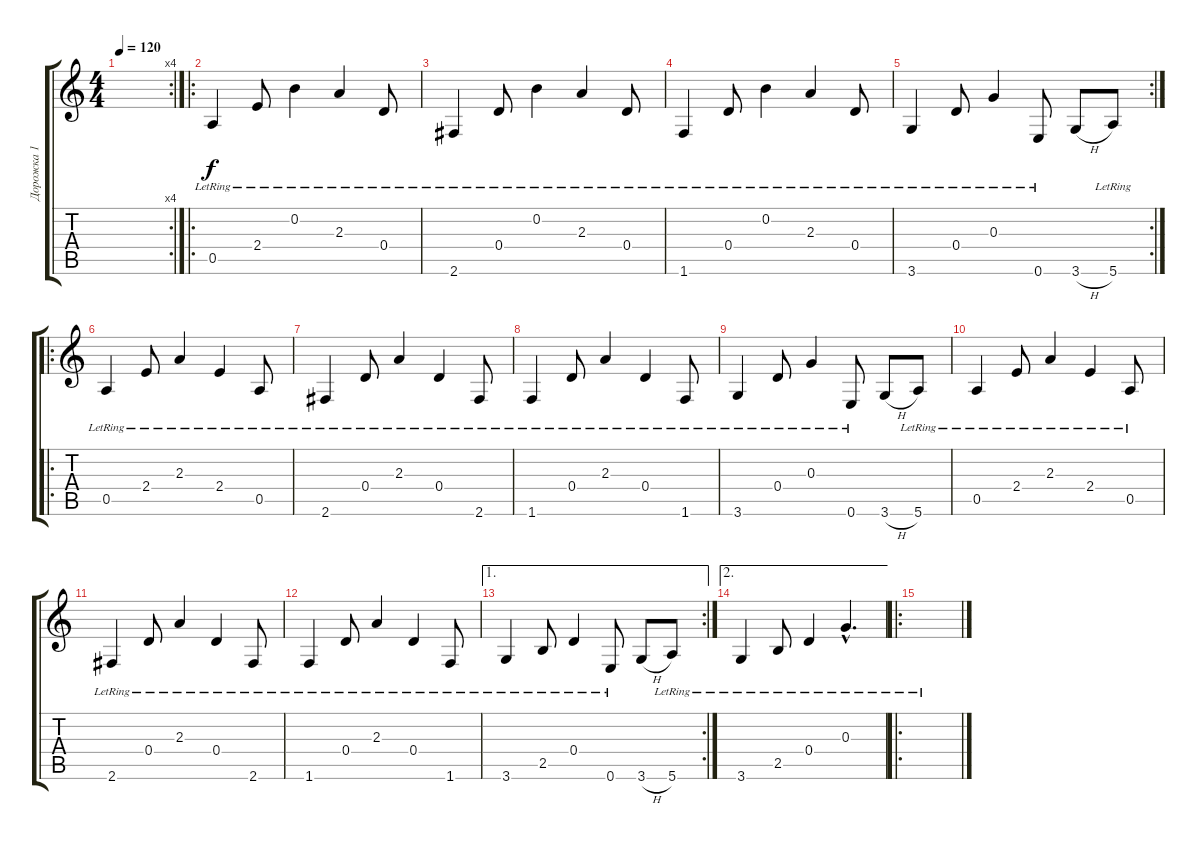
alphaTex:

\track ("Дорожка 1" "Дорожка 1") {instrument electricguitarmuted}
\staff {score tabs}
\tuning (E4 B3 G3 D3 A2 E2) {hide}
\rc 4
\ts (4 4)
\tempo 120
\clef g2
\ks c
|
\ro
0.5{lr}.4 2.4{lr}.8 0.2{lr}.4 2.3{lr}.4 0.4{lr}.8 |
2.6{lr}.4 0.4{lr}.8 0.2{lr}.4 2.3{lr}.4 0.4{lr}.8 |
1.6{lr}.4 0.4{lr}.8 0.2{lr}.4 2.3{lr}.4 0.4{lr}.8 |
\rc 2
3.6{lr}.4 0.4{lr}.8 0.3{lr}.4 0.6{lr}.8 3.6{h}.8 5.6{lr}.8 |
\ro
0.5{lr}.4 2.4{lr}.8 2.3{lr}.4 2.4{lr}.4 0.5{lr}.8 |
2.6{lr}.4 0.4{lr}.8 2.3{lr}.4 0.4{lr}.4 2.6{lr}.8 |
1.6{lr}.4 0.4{lr}.8 2.3{lr}.4 0.4{lr}.4 1.6{lr}.8 |
3.6{lr}.4 0.4{lr}.8 0.3{lr}.4 0.6{lr}.8 3.6{h}.8 5.6{lr}.8 |
0.5{lr}.4 2.4{lr}.8 2.3{lr}.4 2.4{lr}.4 0.5{lr}.8 |
2.6{lr}.4 0.4{lr}.8 2.3{lr}.4 0.4{lr}.4 2.6{lr}.8 |
1.6{lr}.4 0.4{lr}.8 2.3{lr}.4 0.4{lr}.4 1.6{lr}.8 |
\ae 1
\rc 2
3.6{lr}.4 2.5{lr}.8 0.4{lr}.4 0.6{lr}.8 3.6{h}.8 5.6{lr}.8 |
\ae 2
3.6{lr}.4 2.5{lr}.8 0.4{lr}.4 0.3{hac lr}.4{d} |
\ro
